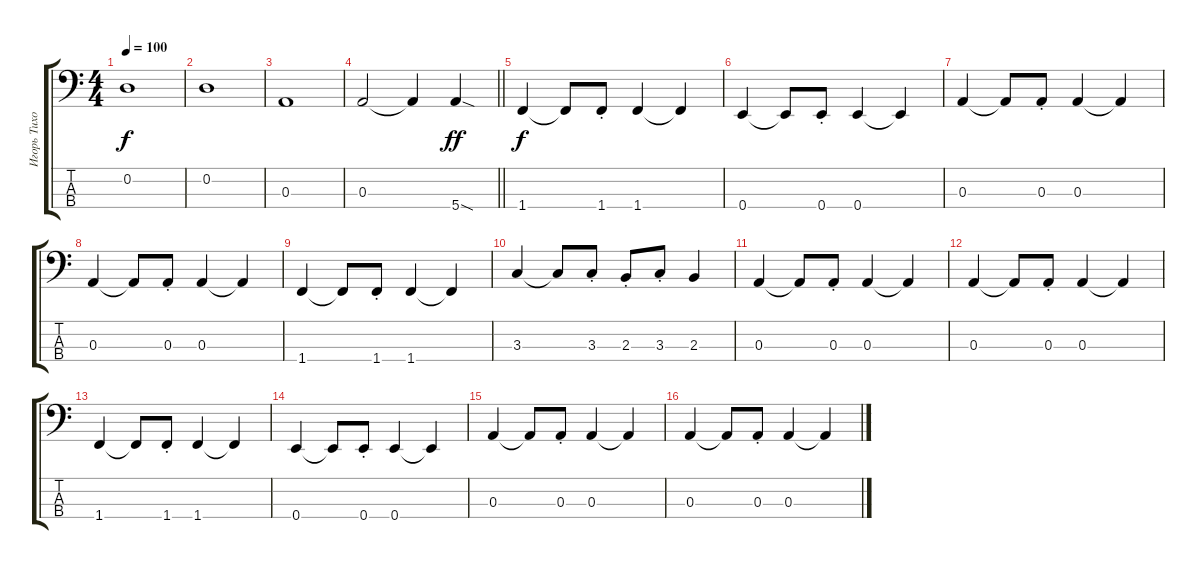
\track ("Игорь Тихомиров" "Игорь Тихо") {instrument electricbassfinger}
\staff {score tabs}
\tuning (G2 D2 A1 E1) {hide}
\ts (4 4)
\tempo 100
\clef f4
\ks c
0.2.1{dy f} |
0.2.1 |
0.3.1 |
\barLineRight lightlight
0.3.2 0.3{t}.4 5.4{sod}.4{dy ff} |
1.4.4{dy f} 1.4{t}.8 1.4{st}.8 1.4.4 1.4{t}.4 |
0.4.4 0.4{t}.8 0.4{st}.8 0.4.4 0.4{t}.4 |
0.3.4 0.3{t}.8 0.3{st}.8 0.3.4 0.3{t}.4 |
0.3.4 0.3{t}.8 0.3{st}.8 0.3.4 0.3{t}.4 |
1.4.4 1.4{t}.8 1.4{st}.8 1.4.4 1.4{t}.4 |
3.3.4 3.3{t}.8 3.3{st}.8 2.3{st}.8 3.3{st}.8 2.3.4 |
0.3.4 0.3{t}.8 0.3{st}.8 0.3.4 0.3{t}.4 |
0.3.4 0.3{t}.8 0.3{st}.8 0.3.4 0.3{t}.4 |
1.4.4 1.4{t}.8 1.4{st}.8 1.4.4 1.4{t}.4 |
0.4.4 0.4{t}.8 0.4{st}.8 0.4.4 0.4{t}.4 |
0.3.4 0.3{t}.8 0.3{st}.8 0.3.4 0.3{t}.4 |
0.3.4 0.3{t}.8 0.3{st}.8 0.3.4 0.3{t}.4
